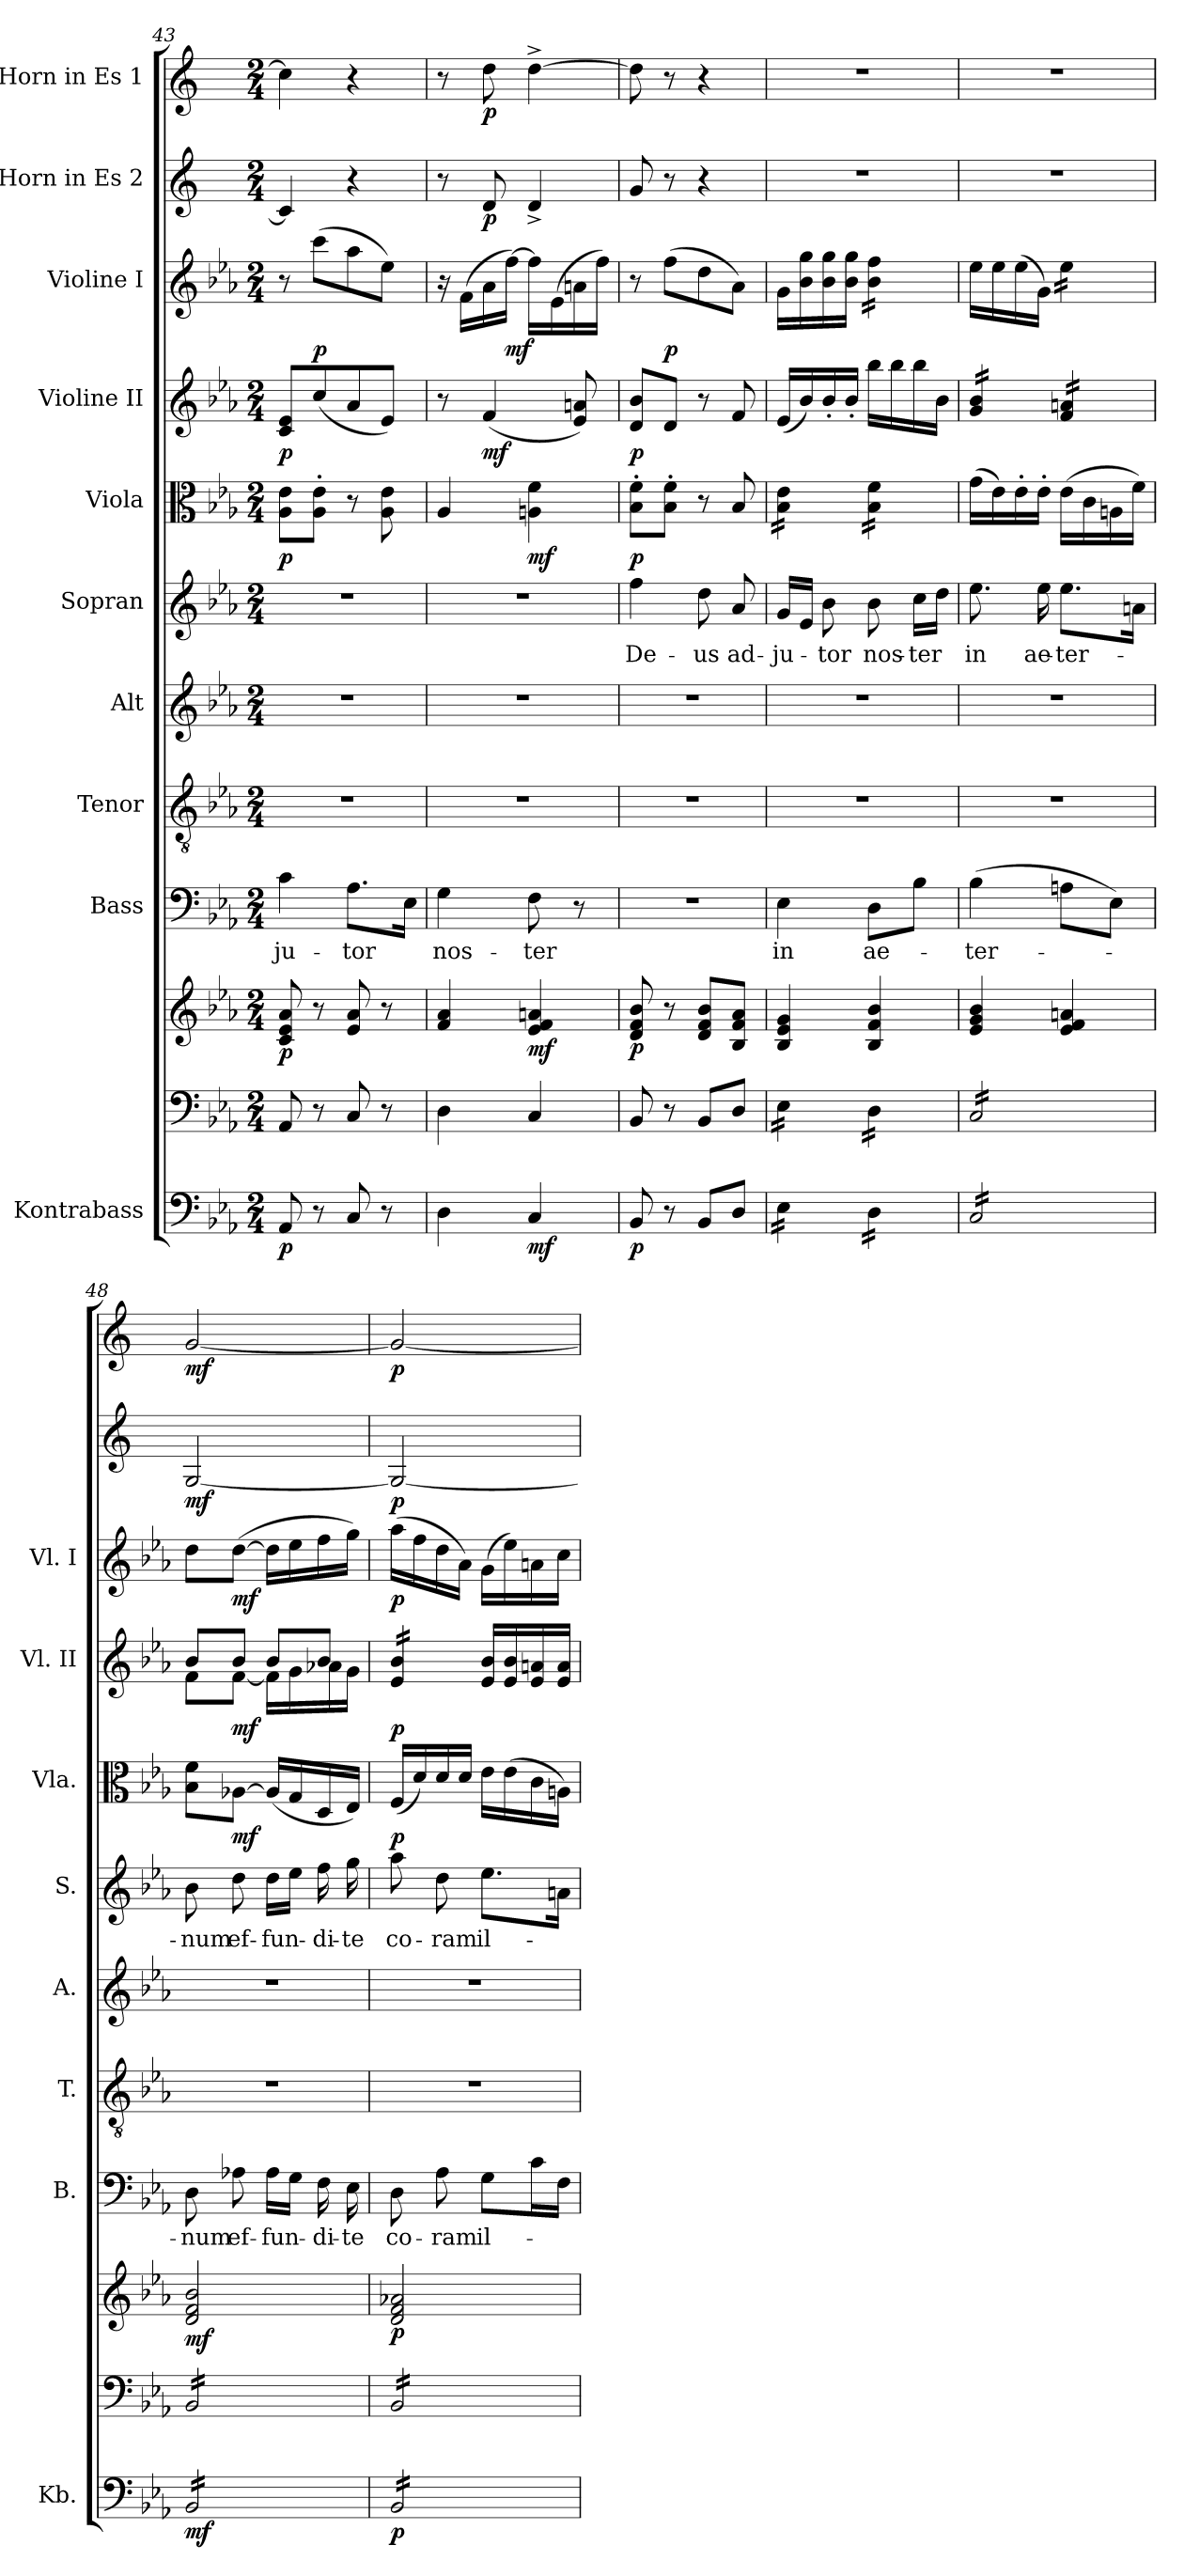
**kern	**dynam	**kern	**kern	**dynam	**kern	**text	**kern	**kern	**kern	**text	**kern	**dynam	**kern	**dynam	**kern	**dynam	**kern	**dynam	**kern	**dynam
*part11	*part11	*part10	*part10	*part10	*part9	*part9	*part8	*part7	*part6	*part6	*part5	*part5	*part4	*part4	*part3	*part3	*part2	*part2	*part1	*part1
*staff12	*staff12	*staff11	*staff10	*staff10/11	*staff9	*staff9	*staff8	*staff7	*staff6	*staff6	*staff5	*staff5	*staff4	*staff4	*staff3	*staff3	*staff2	*staff2	*staff1	*staff1
*I"Kontrabass	*	*	*	*	*I"Bass	*	*I"Tenor	*I"Alt	*I"Sopran	*	*I"Viola	*	*I"Violine II	*	*I"Violine I	*	*I"Horn in Es 2	*	*I"Horn in Es 1	*
*I'Kb.	*	*	*	*	*I'B.	*	*I'T.	*I'A.	*I'S.	*	*I'Vla.	*	*I'Vl. II	*	*I'Vl. I	*	*	*	*	*
*clefF4	*	*clefF4	*clefG2	*	*clefF4	*	*clefGv2	*clefG2	*clefG2	*	*clefC3	*	*clefG2	*	*clefG2	*	*clefG2	*	*clefG2	*
*ITrd7c12	*	*	*	*	*	*	*	*	*	*	*	*	*	*	*	*	*ITrd5c9	*	*ITrd5c9	*
*k[b-e-a-]	*	*k[b-e-a-]	*k[b-e-a-]	*	*k[b-e-a-]	*	*k[b-e-a-]	*k[b-e-a-]	*k[b-e-a-]	*	*k[b-e-a-]	*	*k[b-e-a-]	*	*k[b-e-a-]	*	*k[b-e-a-]	*	*k[b-e-a-]	*
*E-:	*	*E-:	*E-:	*	*E-:	*	*E-:	*E-:	*E-:	*	*E-:	*	*E-:	*	*E-:	*	*E-:	*	*E-:	*
*M2/4	*	*M2/4	*M2/4	*	*M2/4	*	*M2/4	*M2/4	*M2/4	*	*M2/4	*	*M2/4	*	*M2/4	*	*M2/4	*	*M2/4	*
=43	=43	=43	=43	=43	=43	=43	=43	=43	=43	=43	=43	=43	=43	=43	=43	=43	=43	=43	=43	=43
!	!LO:DY:b	!	!	!LO:DY:b	!	!LO:LY:b	!	!	!	!	!	!LO:DY:b	!	!LO:DY:b	!	!	!	!	!	!
8AAA-/	p	8AA-/	8c/ 8e-/ 8a-/	p	4c\	-ju-	2r	2r	2r	.	8A-\ 8e-\L	p	8c/ 8e-/L	p	8r	.	4E-/]	.	4e-\]	.
!	!	!	!	!	!	!	!	!	!	!	!	!	!	!	!	!LO:DY:b	!	!	!	!
8r	.	8r	8r	.	.	.	.	.	.	.	8A-\'> 8e-\'>J	.	(<8cc/	.	(>8ccc\L	p	.	.	.	.
!	!	!	!	!	!	!LO:LY:b	!	!	!	!	!	!	!	!	!	!	!	!	!	!
8CC/	.	8C/	8e-/ 8a-/	.	8.A-\L	-tor	.	.	.	.	8r	.	8a-/	.	8aa-\	.	4r	.	4r	.
8r	.	8r	8r	.	.	.	.	.	.	.	8A-\ 8e-\	.	8e-/J)	.	8ee-\J)	.	.	.	.	.
.	.	.	.	.	16E-\Jk	.	.	.	.	.	.	.	.	.	.	.	.	.	.	.
!!LO:PB:g=z
=44	=44	=44	=44	=44	=44	=44	=44	=44	=44	=44	=44	=44	=44	=44	=44	=44	=44	=44	=44	=44
!	!	!	!	!	!	!LO:LY:b	!	!	!	!	!	!	!	!	!	!	!	!	!	!
4DD\	.	4D\	4f/ 4a-/	.	4G\	nos-	2r	2r	2r	.	4A-/	.	8r	.	16r	.	8r	.	8r	.
.	.	.	.	.	.	.	.	.	.	.	.	.	.	.	(>16f\LL	.	.	.	.	.
!	!	!	!	!	!	!	!	!	!	!	!	!	!	!LO:DY:b	!	!	!	!LO:DY:b	!	!LO:DY:b
.	.	.	.	.	.	.	.	.	.	.	.	.	(<4f/	mf	16a-\	.	8F/	p	8f\	p
!	!	!	!	!	!	!	!	!	!	!	!	!	!	!	!	!LO:DY:b	!	!	!	!
.	.	.	.	.	.	.	.	.	.	.	.	.	.	.	[16ff\JJ)	mf	.	.	.	.
!	!LO:DY:b	!	!	!LO:DY:b	!	!LO:LY:b	!	!	!	!	!	!LO:DY:b	!	!	!	!	!	!	!	!
4CC/	mf	4C/	4e-/ 4f/ 4an/	mf	8F\	-ter	.	.	.	.	4An\ 4f\	mf	.	.	16ff\LL]	.	4F^</	.	[4f^>\	.
.	.	.	.	.	.	.	.	.	.	.	.	.	.	.	(>16e-\	.	.	.	.	.
.	.	.	.	.	8r	.	.	.	.	.	.	.	8e-/ 8an/)	.	16an\	.	.	.	.	.
.	.	.	.	.	.	.	.	.	.	.	.	.	.	.	16ff\JJ)	.	.	.	.	.
=45	=45	=45	=45	=45	=45	=45	=45	=45	=45	=45	=45	=45	=45	=45	=45	=45	=45	=45	=45	=45
!	!LO:DY:b	!	!	!LO:DY:b	!	!	!	!	!	!LO:LY:b	!	!LO:DY:b	!	!LO:DY:b	!	!	!	!	!	!
8BBB-/	p	8BB-/	8d/ 8f/ 8b-/	p	2r	.	2r	2r	4ff\	De-	8B-\'> 8f\'>L	p	8d/ 8b-/L	p	8r	.	8B-/	.	8f\]	.
!	!	!	!	!	!	!	!	!	!	!	!	!	!	!	!	!LO:DY:b	!	!	!	!
8r	.	8r	8r	.	.	.	.	.	.	.	8B-\'> 8f\'>J	.	8d/J	.	(>8ff\L	p	8r	.	8r	.
!	!	!	!	!	!	!	!	!	!	!LO:LY:b	!	!	!	!	!	!	!	!	!	!
8BBB-/L	.	8BB-/L	8d/ 8f/ 8b-/L	.	.	.	.	.	8dd\	-us	8r	.	8r	.	8dd\	.	4r	.	4r	.
!	!	!	!	!	!	!	!	!	!	!LO:LY:b	!	!	!	!	!	!	!	!	!	!
8DD/J	.	8D/J	8B-/ 8f/ 8a-/J	.	.	.	.	.	8a-/	ad-	8B-/	.	8f/	.	8a-\J)	.	.	.	.	.
=46	=46	=46	=46	=46	=46	=46	=46	=46	=46	=46	=46	=46	=46	=46	=46	=46	=46	=46	=46	=46
!	!	!	!	!	!	!LO:LY:b	!	!	!	!LO:LY:b	!	!	!	!	!	!	!	!	!	!
*tremolo	*	*	*	*	*	*	*	*	*	*	*	*	*	*	*	*	*	*	*	*
*	*	*tremolo	*	*	*	*	*	*	*	*	*	*	*	*	*	*	*	*	*	*
*	*	*	*	*	*	*	*	*	*	*	*tremolo	*	*	*	*	*	*	*	*	*
16EE-\LL	.	16E-\LL	4B-/ 4e-/ 4g/	.	4E-\	in	2r	2r	16g/LL	-ju-	16B-\ 16e-\LL	.	(<16e-/LL	.	16g\LL	.	2r	.	2r	.
16EE-\	.	16E-\	.	.	.	.	.	.	16e-/JJ	.	16B-\ 16e-\	.	16b-/)	.	16b-\ 16gg\	.	.	.	.	.
!	!	!	!	!	!	!	!	!	!	!LO:LY:b	!	!	!	!	!	!	!	!	!	!
16EE-\	.	16E-\	.	.	.	.	.	.	8b-\	-tor	16B-\ 16e-\	.	16b-'</	.	16b-\ 16gg\	.	.	.	.	.
16EE-\JJ	.	16E-\JJ	.	.	.	.	.	.	.	.	16B-\ 16e-\JJ	.	16b-'</JJ	.	16b-\ 16gg\JJ	.	.	.	.	.
!	!	!	!	!	!	!LO:LY:b	!	!	!	!LO:LY:b	!	!	!	!	!	!	!	!	!	!
*	*	*	*	*	*	*	*	*	*	*	*	*	*	*	*tremolo	*	*	*	*	*
16DD\LL	.	16D\LL	4B-/ 4f/ 4b-/	.	8D\L	ae-	.	.	8b-\	nos-	16B-\ 16f\LL	.	16bb-\LL	.	16b-\ 16ff\LL	.	.	.	.	.
16DD\	.	16D\	.	.	.	.	.	.	.	.	16B-\ 16f\	.	16bb-\	.	16b-\ 16ff\	.	.	.	.	.
!	!	!	!	!	!	!	!	!	!	!LO:LY:b	!	!	!	!	!	!	!	!	!	!
16DD\	.	16D\	.	.	8B-\J	.	.	.	16cc\LL	-ter	16B-\ 16f\	.	16bb-\	.	16b-\ 16ff\	.	.	.	.	.
16DD\JJ	.	16D\JJ	.	.	.	.	.	.	16dd\JJ	.	16B-\ 16f\JJ	.	16b-\JJ	.	16b-\ 16ff\JJ	.	.	.	.	.
*	*	*	*	*	*	*	*	*	*	*	*	*	*	*	*Xtremolo	*	*	*	*	*
*	*	*	*	*	*	*	*	*	*	*	*Xtremolo	*	*	*	*	*	*	*	*	*
=47	=47	=47	=47	=47	=47	=47	=47	=47	=47	=47	=47	=47	=47	=47	=47	=47	=47	=47	=47	=47
!	!	!	!	!	!	!LO:LY:b	!	!	!	!LO:LY:b	!	!	!	!	!	!	!	!	!	!
*	*	*	*	*	*	*	*	*	*	*	*	*	*tremolo	*	*	*	*	*	*	*
16CC/LL	.	16C/LL	4e-/ 4g/ 4b-/	.	(>4B-\	-ter-	2r	2r	8.ee-\	in	(>16g\LL	.	16g/ 16b-/LL	.	16ee-\LL	.	2r	.	2r	.
16CC/	.	16C/	.	.	.	.	.	.	.	.	16e-\)	.	16g/ 16b-/	.	16ee-\	.	.	.	.	.
16CC/	.	16C/	.	.	.	.	.	.	.	.	16e-'>\	.	16g/ 16b-/	.	(>16ee-\	.	.	.	.	.
!	!	!	!	!	!	!	!	!	!	!LO:LY:b	!	!	!	!	!	!	!	!	!	!
16CC/	.	16C/	.	.	.	.	.	.	16ee-\	ae-	16e-'>\JJ	.	16g/ 16b-/JJ	.	16g\JJ)	.	.	.	.	.
!	!	!	!	!	!	!	!	!	!	!LO:LY:b	!	!	!	!	!	!	!	!	!	!
*	*	*	*	*	*	*	*	*	*	*	*	*	*	*	*tremolo	*	*	*	*	*
16CC/	.	16C/	4e-/ 4f/ 4an/	.	8An\L	.	.	.	8.ee-\L	-ter-	(>16e-\LL	.	16f/ 16an/LL	.	16ee-\LL	.	.	.	.	.
16CC/	.	16C/	.	.	.	.	.	.	.	.	16c\	.	16f/ 16an/	.	16ee-\	.	.	.	.	.
16CC/	.	16C/	.	.	8E-\J)	.	.	.	.	.	16An\	.	16f/ 16an/	.	16ee-\	.	.	.	.	.
16CC/JJ	.	16C/JJ	.	.	.	.	.	.	16an\Jk	.	16f\JJ)	.	16f/ 16an/JJ	.	16ee-\JJ	.	.	.	.	.
*	*	*	*	*	*	*	*	*	*	*	*	*	*	*	*Xtremolo	*	*	*	*	*
*	*	*	*	*	*	*	*	*	*	*	*	*	*Xtremolo	*	*	*	*	*	*	*
=48	=48	=48	=48	=48	=48	=48	=48	=48	=48	=48	=48	=48	=48	=48	=48	=48	=48	=48	=48	=48
!	!LO:DY:b	!	!	!LO:DY:b	!	!LO:LY:b	!	!	!	!LO:LY:b	!	!	!	!	!	!	!	!LO:DY:b	!	!LO:DY:b
*	*	*	*	*	*	*	*	*	*	*	*	*	*^	*	*	*	*	*	*	*
16BBB-/LL	mf	16BB-/LL	2d/ 2f/ 2b-/	mf	8D\	-num	2r	2r	8b-\	-num	8B-\ 8f\L	.	8b-/L	8f\L	.	8dd\L	.	[2BB-/	mf	[2B-/	mf
16BBB-/	.	16BB-/	.	.	.	.	.	.	.	.	.	.	.	.	.	.	.	.	.	.	.
!	!	!	!	!	!	!LO:LY:b	!	!	!	!LO:LY:b	!	!LO:DY:b	!	!	!LO:DY:b	!	!LO:DY:b	!	!	!	!
16BBB-/	.	16BB-/	.	.	8A-X\	ef-	.	.	8dd\	ef-	[8A-X\J	mf	8b-/J	[<8f\J	mf	(>[8dd\J	mf	.	.	.	.
16BBB-/	.	16BB-/	.	.	.	.	.	.	.	.	.	.	.	.	.	.	.	.	.	.	.
!	!	!	!	!	!	!LO:LY:b	!	!	!	!LO:LY:b	!	!	!	!	!	!	!	!	!	!	!
16BBB-/	.	16BB-/	.	.	16A-\LL	-fun-	.	.	16dd\LL	-fun-	(<16A-/LL]	.	8b-/L	16f\LL]	.	16dd\LL]	.	.	.	.	.
16BBB-/	.	16BB-/	.	.	16G\JJ	.	.	.	16ee-\JJ	.	16G/	.	.	16g\	.	16ee-\	.	.	.	.	.
!	!	!	!	!	!	!LO:LY:b	!	!	!	!LO:LY:b	!	!	!	!	!	!	!	!	!	!	!
16BBB-/	.	16BB-/	.	.	16F\	-di-	.	.	16ff\	-di-	16D/	.	8b-/J	16a-X\	.	16ff\	.	.	.	.	.
!	!	!	!	!	!	!LO:LY:b	!	!	!	!LO:LY:b	!	!	!	!	!	!	!	!	!	!	!
16BBB-/JJ	.	16BB-/JJ	.	.	16E-\	-te	.	.	16gg\	-te	16E-/JJ)	.	.	16g\JJ	.	16gg\JJ)	.	.	.	.	.
!!LO:PB:g=z
=49	=49	=49	=49	=49	=49	=49	=49	=49	=49	=49	=49	=49	=49	=49	=49	=49	=49	=49	=49	=49	=49
!	!LO:DY:b	!	!	!LO:DY:b	!	!LO:LY:b	!	!	!	!LO:LY:b	!	!LO:DY:b	!	!	!LO:DY:b	!	!LO:DY:b	!	!LO:DY:b	!	!LO:DY:b
*	*	*	*	*	*	*	*	*	*	*	*	*	*v	*v	*	*	*	*	*	*	*
*	*	*	*	*	*	*	*	*	*	*	*	*	*tremolo	*	*	*	*	*	*	*
16BBB-/LL	p	16BB-/LL	2d/ 2f/ 2a-X/	p	8D\	co-	2r	2r	8aa-\	co-	(<16F/LL	p	16e-/ 16b-/LL	p	(>16aa-\LL	p	2BB-/_	p	2B-/_	p
16BBB-/	.	16BB-/	.	.	.	.	.	.	.	.	16d/)	.	16e-/ 16b-/	.	16ff\	.	.	.	.	.
!	!	!	!	!	!	!LO:LY:b	!	!	!	!LO:LY:b	!	!	!	!	!	!	!	!	!	!
16BBB-/	.	16BB-/	.	.	8A-\	-ram	.	.	8dd\	-ram	16d/	.	16e-/ 16b-/	.	16dd\	.	.	.	.	.
16BBB-/	.	16BB-/	.	.	.	.	.	.	.	.	16d/JJ	.	16e-/ 16b-/JJ	.	16a-\JJ)	.	.	.	.	.
*	*	*	*	*	*	*	*	*	*	*	*	*	*Xtremolo	*	*	*	*	*	*	*
!	!	!	!	!	!	!LO:LY:b	!	!	!	!LO:LY:b	!	!	!	!	!	!	!	!	!	!
16BBB-/	.	16BB-/	.	.	8G\L	il-	.	.	8.ee-\L	il-	16e-\LL	.	16e-/ 16b-/LL	.	(>16g\LL	.	.	.	.	.
16BBB-/	.	16BB-/	.	.	.	.	.	.	.	.	(>16e-\	.	16e-/ 16b-/	.	16ee-\)	.	.	.	.	.
16BBB-/	.	16BB-/	.	.	16c\L	.	.	.	.	.	16c\	.	16e-/ 16an/	.	16an\	.	.	.	.	.
16BBB-/JJ	.	16BB-/JJ	.	.	16F\JJ	.	.	.	16an\Jk	.	16An\JJ)	.	16e-/ 16a/JJ	.	16cc\JJ	.	.	.	.	.
*	*	*Xtremolo	*	*	*	*	*	*	*	*	*	*	*	*	*	*	*	*	*	*
*Xtremolo	*	*	*	*	*	*	*	*	*	*	*	*	*	*	*	*	*	*	*	*
=	=	=	=	=	=	=	=	=	=	=	=	=	=	=	=	=	=	=	=	=
*-	*-	*-	*-	*-	*-	*-	*-	*-	*-	*-	*-	*-	*-	*-	*-	*-	*-	*-	*-	*-
